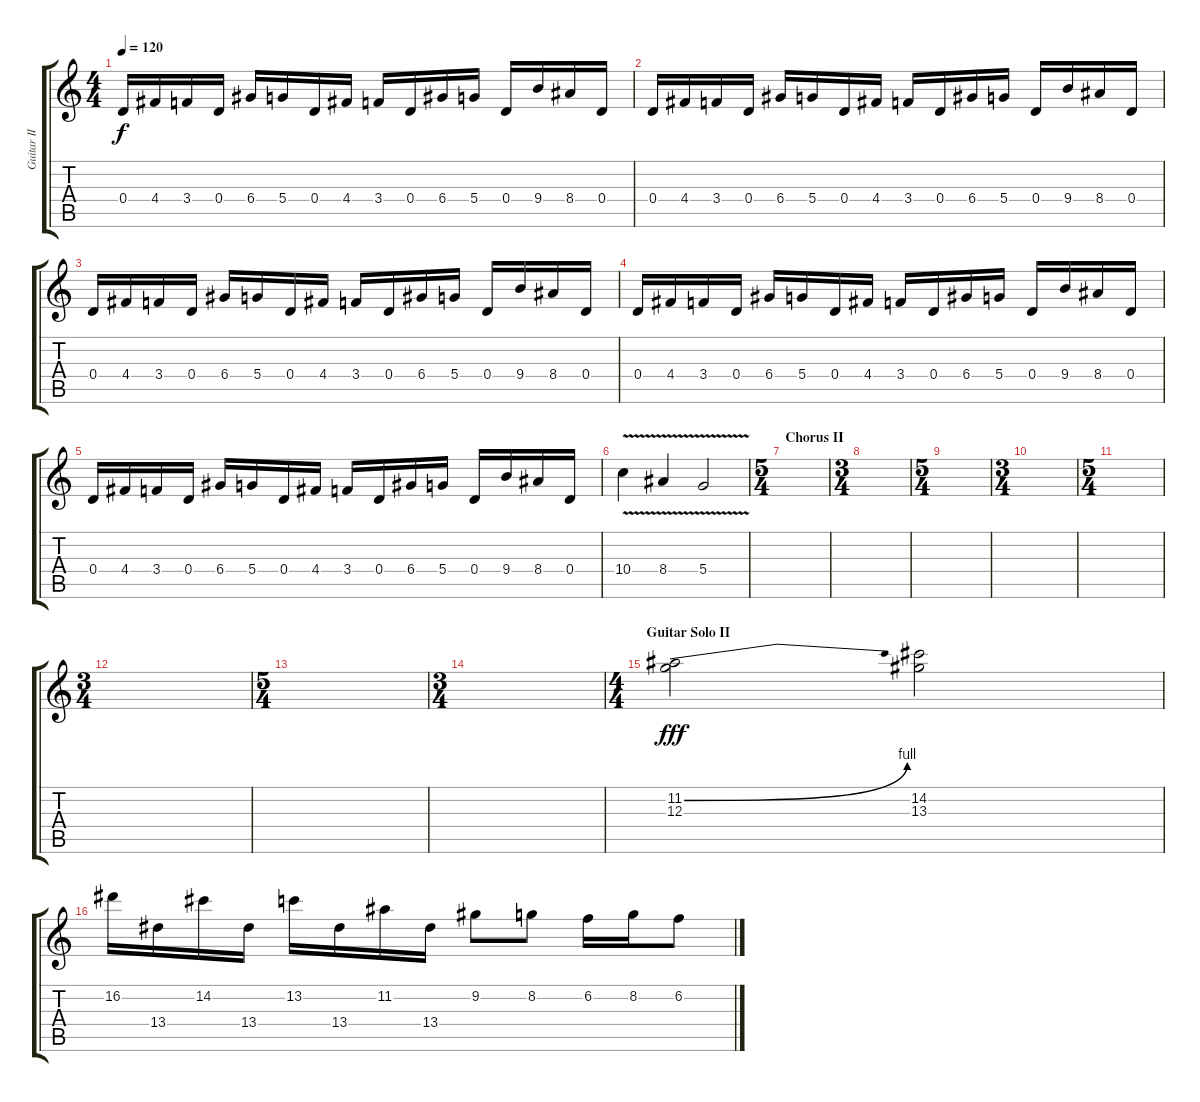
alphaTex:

\track ("Guitar II" "Guitar II") {instrument overdrivenguitar}
\staff {score tabs}
\tuning (E4 B3 G3 D3 A2 E2) {hide}
\ts (4 4)
\tempo 120
\clef g2
\ks c
0.4.16{dy f} 4.4.16 3.4.16 0.4.16 6.4.16 5.4.16 0.4.16 4.4.16 3.4.16 0.4.16 6.4.16 5.4.16 0.4.16 9.4.16 8.4.16 0.4.16 |
0.4.16 4.4.16 3.4.16 0.4.16 6.4.16 5.4.16 0.4.16 4.4.16 3.4.16 0.4.16 6.4.16 5.4.16 0.4.16 9.4.16 8.4.16 0.4.16 |
0.4.16 4.4.16 3.4.16 0.4.16 6.4.16 5.4.16 0.4.16 4.4.16 3.4.16 0.4.16 6.4.16 5.4.16 0.4.16 9.4.16 8.4.16 0.4.16 |
0.4.16 4.4.16 3.4.16 0.4.16 6.4.16 5.4.16 0.4.16 4.4.16 3.4.16 0.4.16 6.4.16 5.4.16 0.4.16 9.4.16 8.4.16 0.4.16 |
0.4.16 4.4.16 3.4.16 0.4.16 6.4.16 5.4.16 0.4.16 4.4.16 3.4.16 0.4.16 6.4.16 5.4.16 0.4.16 9.4.16 8.4.16 0.4.16 |
10.4{v}.4 8.4{v}.4 5.4{v}.2 |
\ts (5 4)
\section ("" "Chorus II")
|
\ts (3 4)
|
\ts (5 4)
|
\ts (3 4)
|
\ts (5 4)
|
\ts (3 4)
|
\ts (5 4)
|
\ts (3 4)
|
\ts (4 4)
\section ("" "Guitar Solo II")
(11.2{be (bend 0 0 60 4)} 12.3).2{dy fff volume 13 instrument overdrivenguitar} (14.2 13.3).2 |
16.2.16 13.4.16 14.2.16 13.4.16 13.2.16 13.4.16 11.2.16 13.4.16 9.2.8 8.2.8 6.2.16 8.2.16 6.2.8
